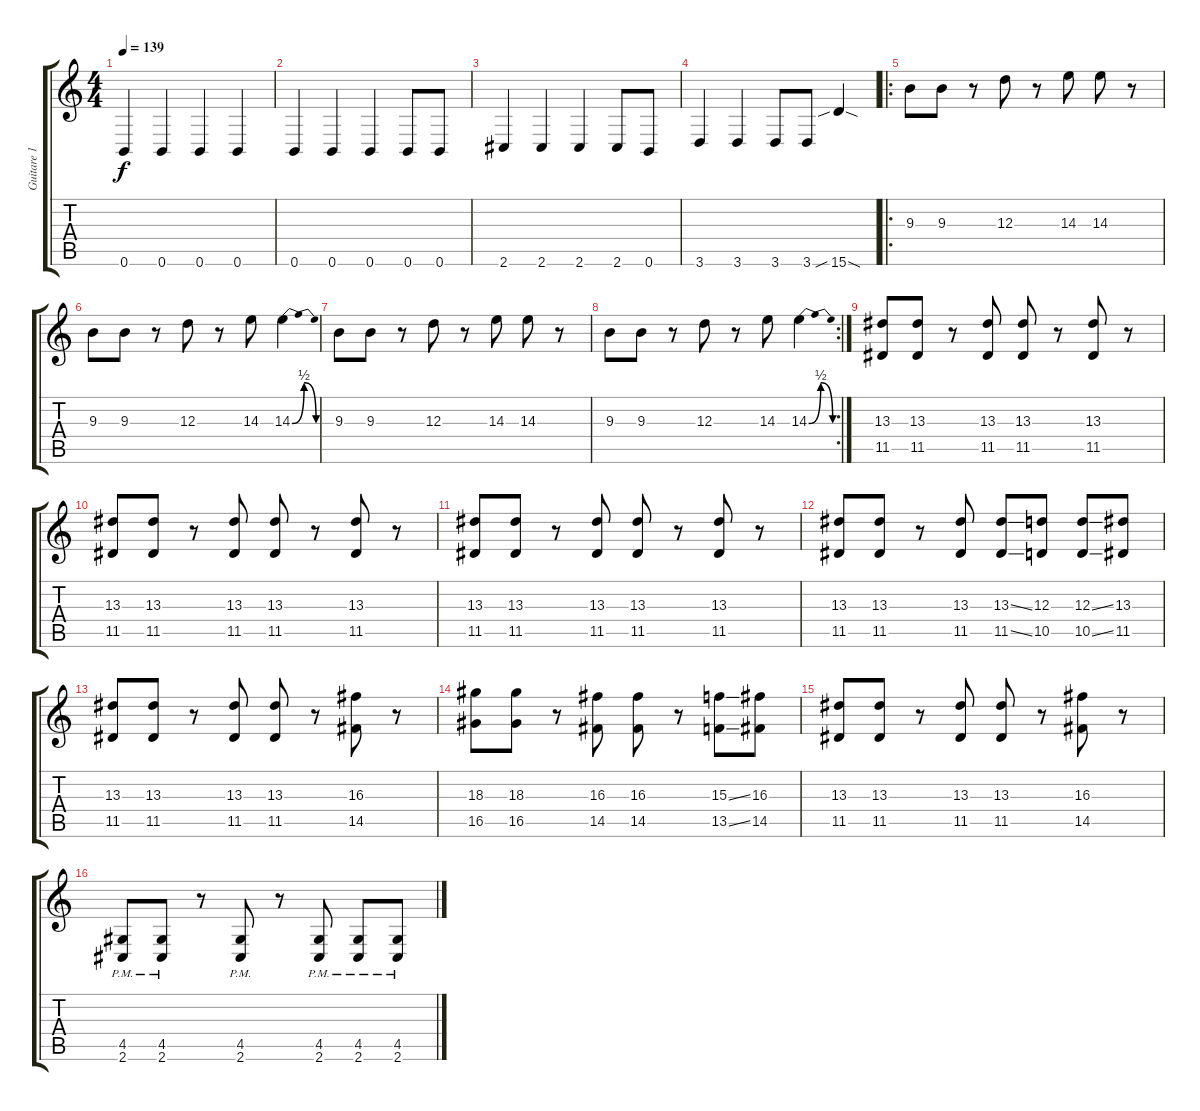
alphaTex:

\track ("Guitare 1" "Guitare 1") {instrument distortionguitar}
\staff {score tabs}
\tuning (B3 Gb3 D3 A2 E2 B1) {hide}
\ts (4 4)
\tempo 139
\clef g2
\ks c
0.6.4{dy f} 0.6.4 0.6.4 0.6.4 |
0.6.4 0.6.4 0.6.4 0.6.8 0.6.8 |
2.6.4 2.6.4 2.6.4 2.6.8 0.6.8 |
3.6.4 3.6.4 3.6.8 3.6.8 15.6{sib sod}.4 |
\ro
9.3.8 9.3.8 r.8 12.3.8 r.8 14.3.8 14.3.8 r.8 |
9.3.8 9.3.8 r.8 12.3.8 r.8 14.3.8 14.3{be (bendrelease 0 0 30 2 30 2 60 0)}.4 |
9.3.8 9.3.8 r.8 12.3.8 r.8 14.3.8 14.3.8 r.8 |
\rc 2
9.3.8 9.3.8 r.8 12.3.8 r.8 14.3.8 14.3{be (bendrelease 0 0 30 2 30 2 60 0)}.4 |
(13.3 11.5).8 (13.3 11.5).8 r.8 (13.3 11.5).8 (13.3 11.5).8 r.8 (13.3 11.5).8 r.8 |
(13.3 11.5).8 (13.3 11.5).8 r.8 (13.3 11.5).8 (13.3 11.5).8 r.8 (13.3 11.5).8 r.8 |
(13.3 11.5).8 (13.3 11.5).8 r.8 (13.3 11.5).8 (13.3 11.5).8 r.8 (13.3 11.5).8 r.8 |
(13.3 11.5).8 (13.3 11.5).8 r.8 (13.3 11.5).8 (13.3{ss} 11.5{ss}).8 (12.3 10.5).8 (12.3{ss} 10.5{ss}).8 (13.3 11.5).8 |
(13.3 11.5).8 (13.3 11.5).8 r.8 (13.3 11.5).8 (13.3 11.5).8 r.8 (16.3 14.5).8 r.8 |
(18.3 16.5).8 (18.3 16.5).8 r.8 (16.3 14.5).8 (16.3 14.5).8 r.8 (15.3{ss} 13.5{ss}).8 (16.3 14.5).8 |
(13.3 11.5).8 (13.3 11.5).8 r.8 (13.3 11.5).8 (13.3 11.5).8 r.8 (16.3 14.5).8 r.8 |
(4.5{pm} 2.6{pm}).8 (4.5{pm} 2.6{pm}).8 r.8 (4.5{pm} 2.6{pm}).8 r.8 (4.5{pm} 2.6{pm}).8 (4.5{pm} 2.6{pm}).8 (4.5{pm} 2.6{pm}).8
